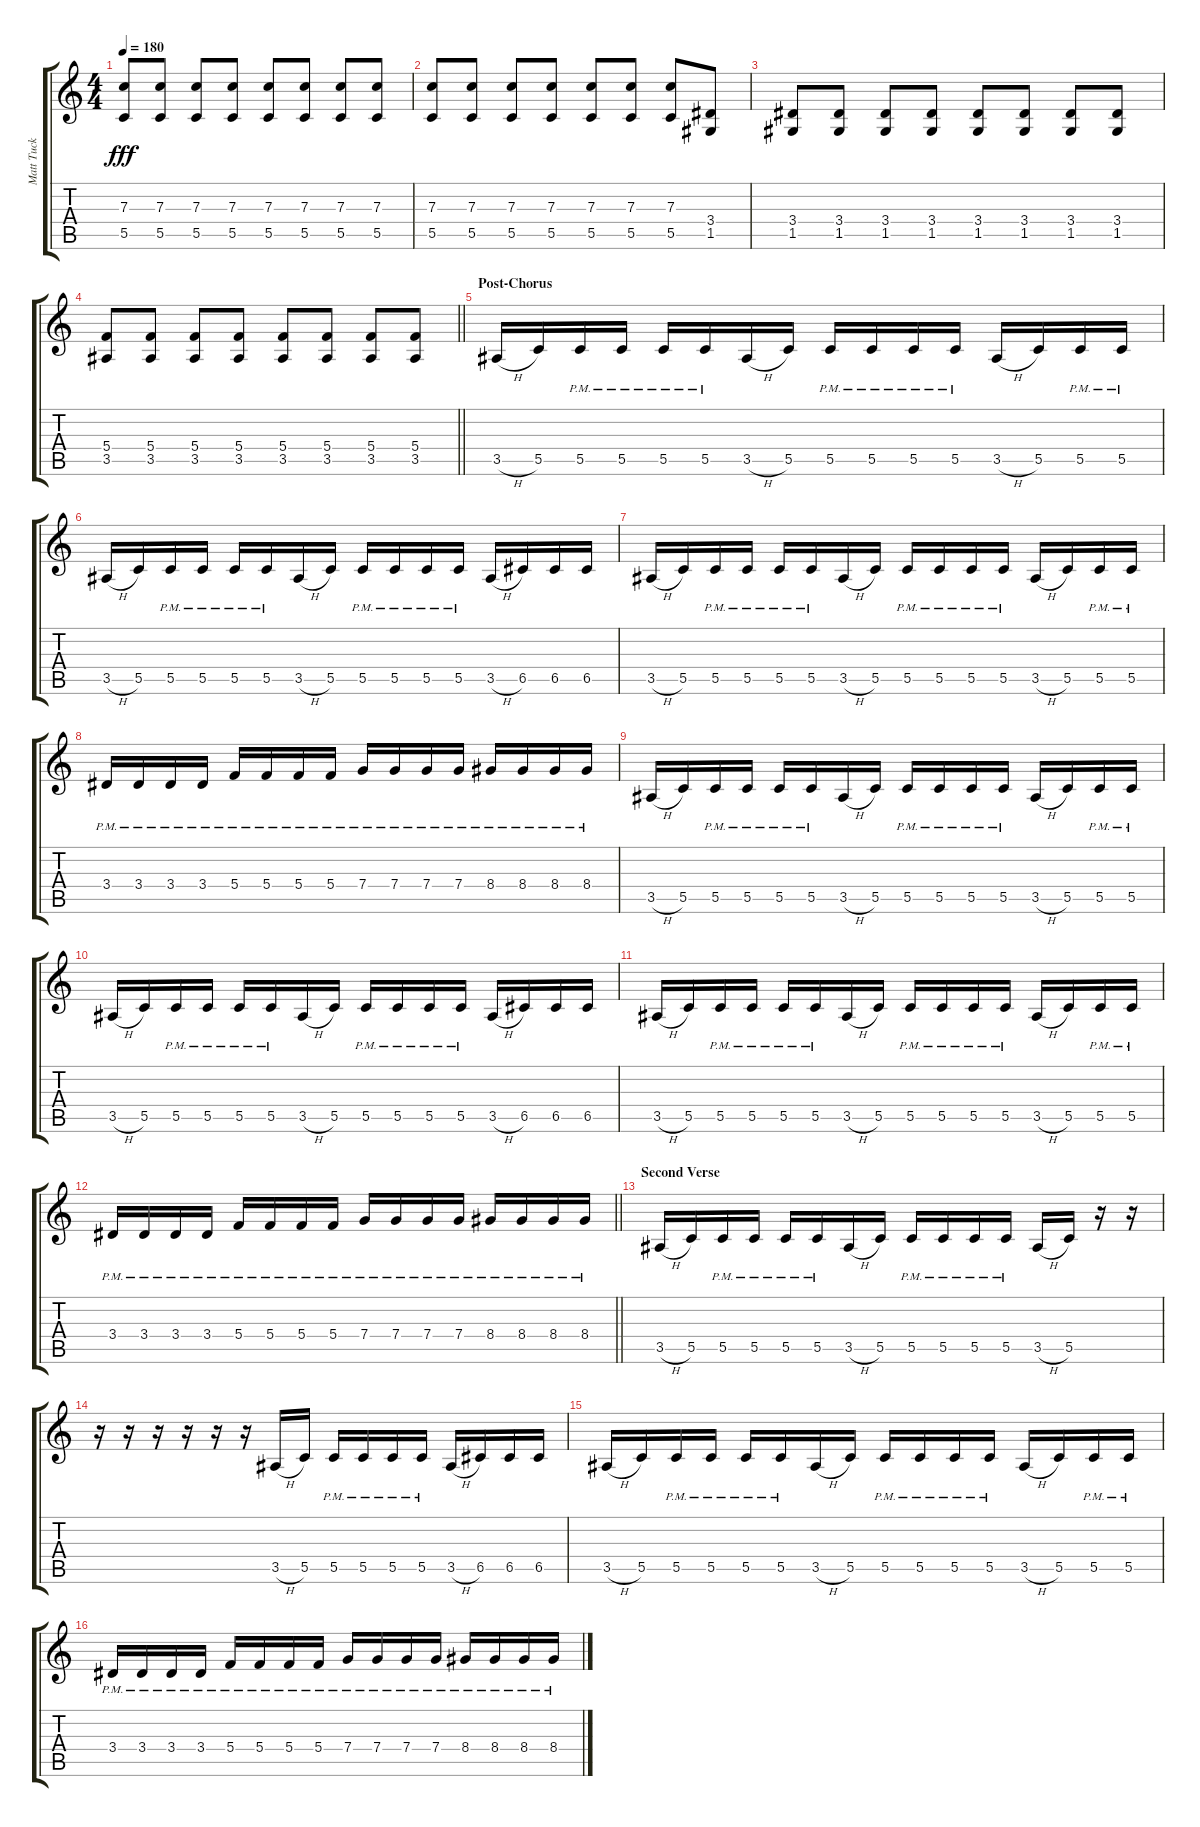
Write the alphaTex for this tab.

\track ("Matt Tuck" "Matt Tuck") {instrument distortionguitar}
\staff {score tabs}
\tuning (D4 A3 F3 C3 G2 C2) {hide}
\ts (4 4)
\tempo 180
\clef g2
\ks c
(7.3 5.5).8{dy fff} (7.3 5.5).8 (7.3 5.5).8 (7.3 5.5).8 (7.3 5.5).8 (7.3 5.5).8 (7.3 5.5).8 (7.3 5.5).8 |
(7.3 5.5).8 (7.3 5.5).8 (7.3 5.5).8 (7.3 5.5).8 (7.3 5.5).8 (7.3 5.5).8 (7.3 5.5).8 (3.4 1.5).8 |
(3.4 1.5).8 (3.4 1.5).8 (3.4 1.5).8 (3.4 1.5).8 (3.4 1.5).8 (3.4 1.5).8 (3.4 1.5).8 (3.4 1.5).8 |
\barLineRight lightlight
(5.4 3.5).8 (5.4 3.5).8 (5.4 3.5).8 (5.4 3.5).8 (5.4 3.5).8 (5.4 3.5).8 (5.4 3.5).8 (5.4 3.5).8 |
\section ("" "Post-Chorus")
3.5{h}.16 5.5.16 5.5{pm}.16 5.5{pm}.16 5.5{pm}.16 5.5{pm}.16 3.5{h}.16 5.5.16 5.5{pm}.16 5.5{pm}.16 5.5{pm}.16 5.5{pm}.16 3.5{h}.16 5.5.16 5.5{pm}.16 5.5{pm}.16 |
3.5{h}.16 5.5.16 5.5{pm}.16 5.5{pm}.16 5.5{pm}.16 5.5{pm}.16 3.5{h}.16 5.5.16 5.5{pm}.16 5.5{pm}.16 5.5{pm}.16 5.5{pm}.16 3.5{h}.16 6.5.16 6.5.16 6.5.16 |
3.5{h}.16 5.5.16 5.5{pm}.16 5.5{pm}.16 5.5{pm}.16 5.5{pm}.16 3.5{h}.16 5.5.16 5.5{pm}.16 5.5{pm}.16 5.5{pm}.16 5.5{pm}.16 3.5{h}.16 5.5.16 5.5{pm}.16 5.5{pm}.16 |
3.4{pm}.16 3.4{pm}.16 3.4{pm}.16 3.4{pm}.16 5.4{pm}.16 5.4{pm}.16 5.4{pm}.16 5.4{pm}.16 7.4{pm}.16 7.4{pm}.16 7.4{pm}.16 7.4{pm}.16 8.4{pm}.16 8.4{pm}.16 8.4{pm}.16 8.4{pm}.16 |
3.5{h}.16 5.5.16 5.5{pm}.16 5.5{pm}.16 5.5{pm}.16 5.5{pm}.16 3.5{h}.16 5.5.16 5.5{pm}.16 5.5{pm}.16 5.5{pm}.16 5.5{pm}.16 3.5{h}.16 5.5.16 5.5{pm}.16 5.5{pm}.16 |
3.5{h}.16 5.5.16 5.5{pm}.16 5.5{pm}.16 5.5{pm}.16 5.5{pm}.16 3.5{h}.16 5.5.16 5.5{pm}.16 5.5{pm}.16 5.5{pm}.16 5.5{pm}.16 3.5{h}.16 6.5.16 6.5.16 6.5.16 |
3.5{h}.16 5.5.16 5.5{pm}.16 5.5{pm}.16 5.5{pm}.16 5.5{pm}.16 3.5{h}.16 5.5.16 5.5{pm}.16 5.5{pm}.16 5.5{pm}.16 5.5{pm}.16 3.5{h}.16 5.5.16 5.5{pm}.16 5.5{pm}.16 |
\barLineRight lightlight
3.4{pm}.16 3.4{pm}.16 3.4{pm}.16 3.4{pm}.16 5.4{pm}.16 5.4{pm}.16 5.4{pm}.16 5.4{pm}.16 7.4{pm}.16 7.4{pm}.16 7.4{pm}.16 7.4{pm}.16 8.4{pm}.16 8.4{pm}.16 8.4{pm}.16 8.4{pm}.16 |
\section ("" "Second Verse")
3.5{h}.16 5.5.16 5.5{pm}.16 5.5{pm}.16 5.5{pm}.16 5.5{pm}.16 3.5{h}.16 5.5.16 5.5{pm}.16 5.5{pm}.16 5.5{pm}.16 5.5{pm}.16 3.5{h}.16 5.5.16 r.16 r.16 |
r.16 r.16 r.16 r.16 r.16 r.16 3.5{h}.16 5.5.16 5.5{pm}.16 5.5{pm}.16 5.5{pm}.16 5.5{pm}.16 3.5{h}.16 6.5.16 6.5.16 6.5.16 |
3.5{h}.16 5.5.16 5.5{pm}.16 5.5{pm}.16 5.5{pm}.16 5.5{pm}.16 3.5{h}.16 5.5.16 5.5{pm}.16 5.5{pm}.16 5.5{pm}.16 5.5{pm}.16 3.5{h}.16 5.5.16 5.5{pm}.16 5.5{pm}.16 |
3.4{pm}.16 3.4{pm}.16 3.4{pm}.16 3.4{pm}.16 5.4{pm}.16 5.4{pm}.16 5.4{pm}.16 5.4{pm}.16 7.4{pm}.16 7.4{pm}.16 7.4{pm}.16 7.4{pm}.16 8.4{pm}.16 8.4{pm}.16 8.4{pm}.16 8.4{pm}.16
